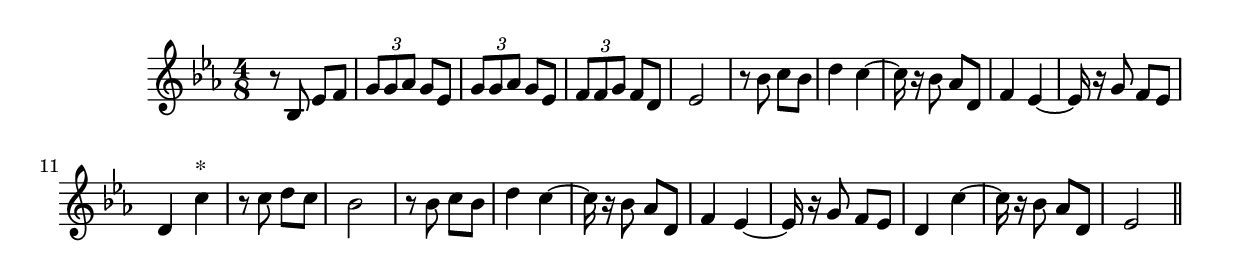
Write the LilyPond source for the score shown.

\version "2.14.0"
%{\header {
  title = "Carmela (Mexico)"
  composer = "anonymous"
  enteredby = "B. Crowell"
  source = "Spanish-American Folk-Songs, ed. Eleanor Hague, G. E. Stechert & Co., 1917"
}%}
\score{{\key es \major
\time 4/8
%{\tempo 8=110
%}\relative bes {
  r8 bes es f | \times 2/3 {g g as} g es | \times 2/3 {g g as} g es | \times 2/3 {f f g} f d | es2 
  r8 bes' c bes | d4 c~ | c16 r bes8 as d, | f4 es~ | es16 r g8 f es | d4 c'^\markup{"*"} | r8 c d c | bes2 |
  r8 bes c bes | d4 c~ | c16 r bes8 as d, | f4 es~ | es16 r g8 f es | d4 c'~ | c16 r16 bes8 as d, | es2 \bar "||"
}

}}